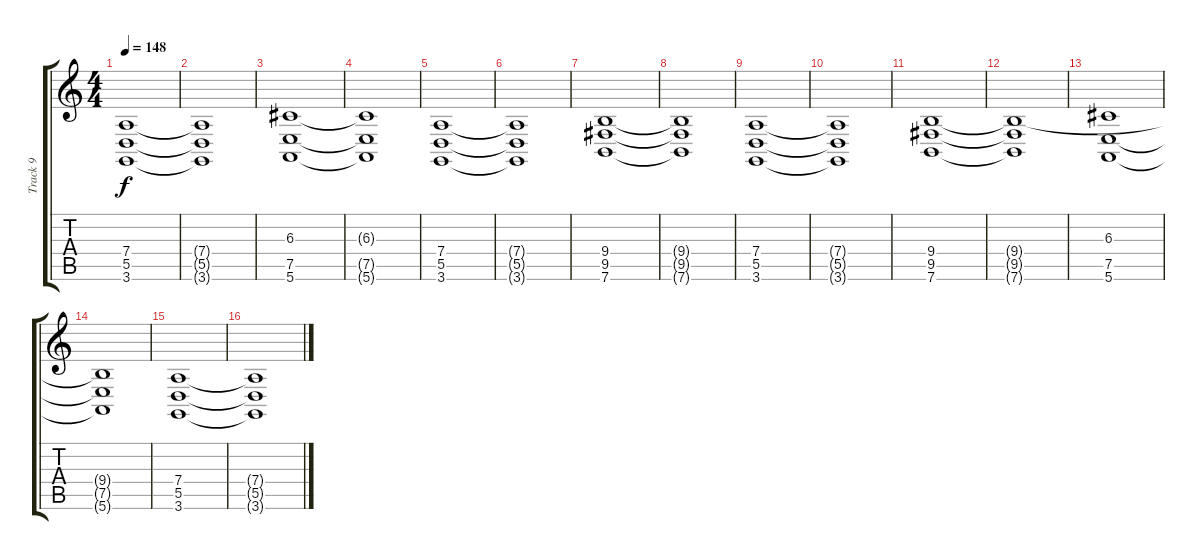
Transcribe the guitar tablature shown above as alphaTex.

\track ("Track 9" "Track 9") {instrument pad8sweep}
\staff {score tabs}
\tuning (E4 B3 G3 D3 A2 E2) {hide}
\ts (4 4)
\tempo 148
\clef g2
\ks c
(7.4{t} 5.5{t} 3.6{t}).1{dy f} |
(7.4{t} 5.5{t} 3.6{t}).1 |
(6.3 7.5 5.6).1 |
(6.3{t} 7.5{t} 5.6{t}).1 |
(7.4 5.5 3.6).1 |
(7.4{t} 5.5{t} 3.6{t}).1 |
(9.4 9.5 7.6).1 |
(9.4{t} 9.5{t} 7.6{t}).1 |
(7.4 5.5 3.6).1 |
(7.4{t} 5.5{t} 3.6{t}).1 |
(9.4 9.5 7.6).1 |
(9.4{t} 9.5{t} 7.6{t}).1 |
(6.3 7.5 5.6).1 |
(9.4{t} 7.5{t} 5.6{t}).1 |
(7.4 5.5 3.6).1 |
(7.4{t} 5.5{t} 3.6{t}).1
